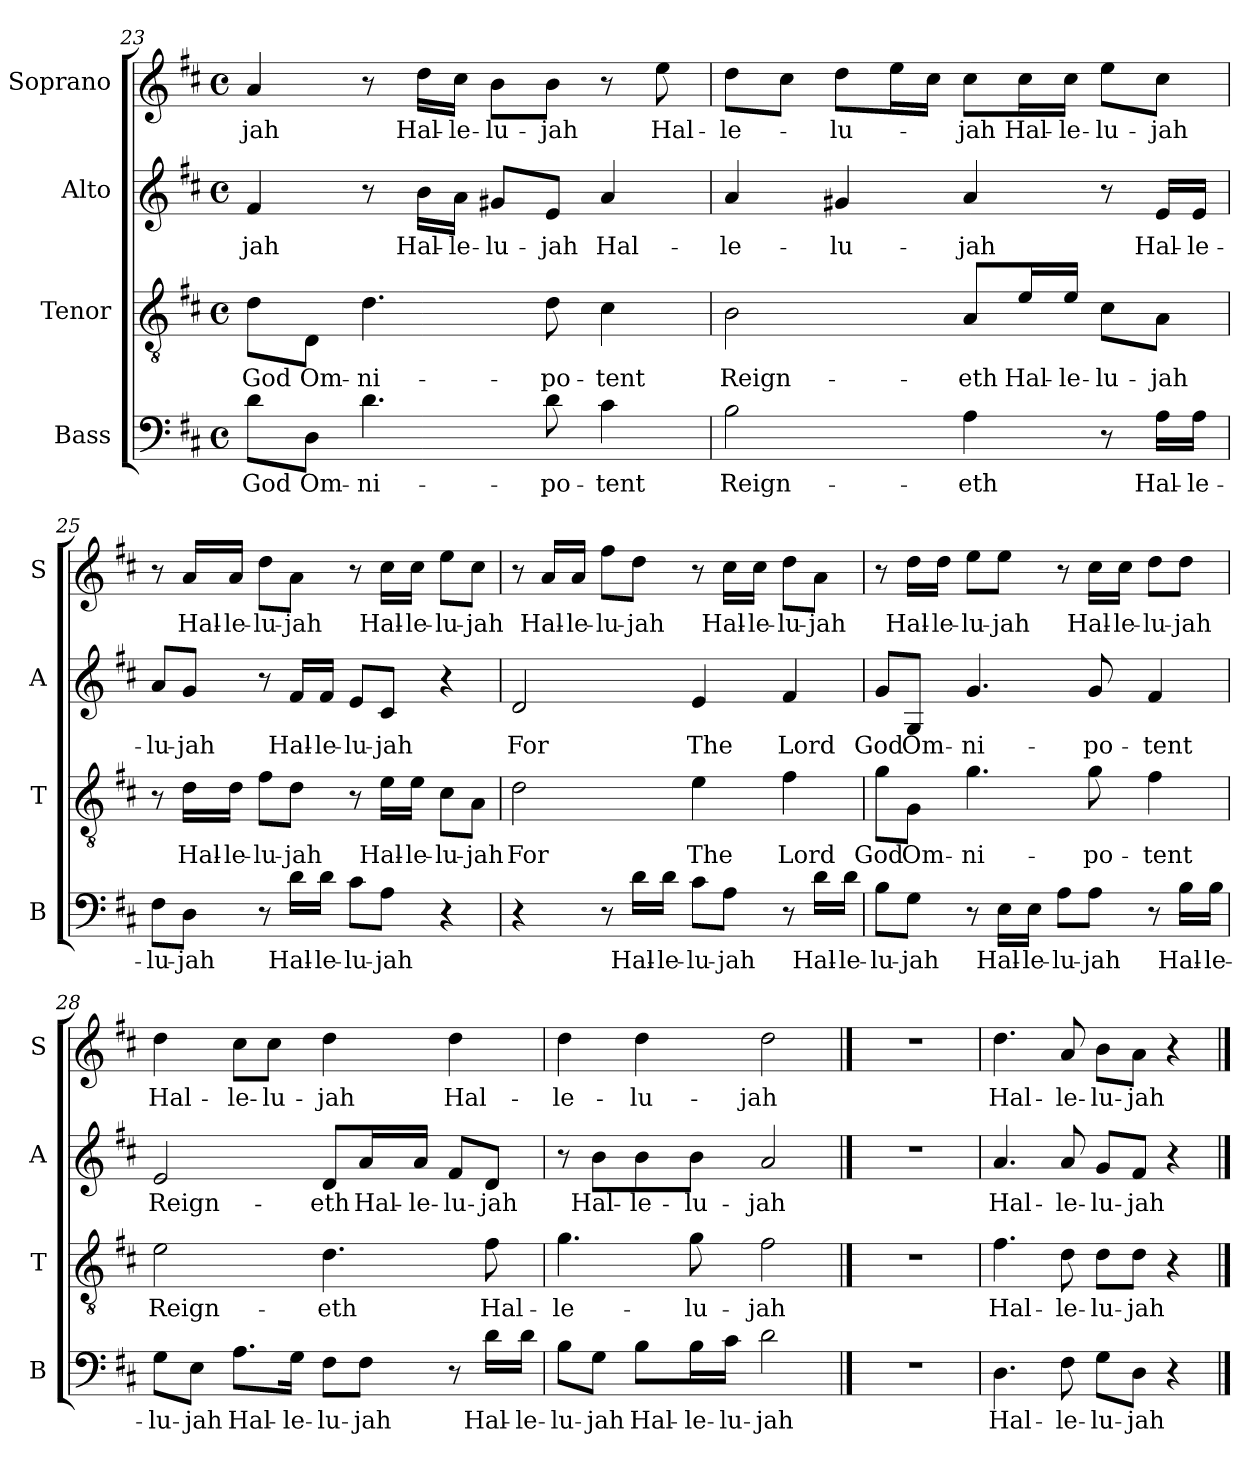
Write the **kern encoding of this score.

**kern	**text	**kern	**text	**kern	**text	**kern	**text
*part4	*part4	*part3	*part3	*part2	*part2	*part1	*part1
*staff4	*staff4	*staff3	*staff3	*staff2	*staff2	*staff1	*staff1
*I"Bass	*	*I"Tenor	*	*I"Alto	*	*I"Soprano	*
*I'B	*	*I'T	*	*I'A	*	*I'S	*
*clefF4	*	*clefGv2	*	*clefG2	*	*clefG2	*
*k[f#c#]	*	*k[f#c#]	*	*k[f#c#]	*	*k[f#c#]	*
*D:	*	*D:	*	*D:	*	*D:	*
*M4/4	*	*M4/4	*	*M4/4	*	*M4/4	*
*met(c)	*	*met(c)	*	*met(c)	*	*met(c)	*
=23	=23	=23	=23	=23	=23	=23	=23
!	!LO:LY:b	!	!LO:LY:b	!	!LO:LY:b	!	!LO:LY:b
8d\L	God	8d\L	God	4f#/	-jah	4a/	-jah
!	!LO:LY:b	!	!LO:LY:b	!	!	!	!
8D\J	Om-	8D\J	Om-	.	.	.	.
!	!LO:LY:b	!	!LO:LY:b	!	!	!	!
4.d\	-ni-	4.d\	-ni-	8r	.	8r	.
!	!	!	!	!	!LO:LY:b	!	!LO:LY:b
.	.	.	.	16b\LL	Hal-	16dd\LL	Hal-
!	!	!	!	!	!LO:LY:b	!	!LO:LY:b
.	.	.	.	16a\JJ	-le-	16cc#\JJ	-le-
!	!	!	!	!	!LO:LY:b	!	!LO:LY:b
.	.	.	.	8g#X/L	-lu-	8b\L	-lu-
!	!LO:LY:b	!	!LO:LY:b	!	!LO:LY:b	!	!LO:LY:b
8d\	-po-	8d\	-po-	8e/J	-jah	8b\J	-jah
!	!LO:LY:b	!	!LO:LY:b	!	!LO:LY:b	!	!
4c#\	-tent	4c#\	-tent	4a/	Hal-	8r	.
!	!	!	!	!	!	!	!LO:LY:b
.	.	.	.	.	.	8ee\	Hal-
=24	=24	=24	=24	=24	=24	=24	=24
!	!LO:LY:b	!	!LO:LY:b	!	!LO:LY:b	!	!LO:LY:b
2B\	Reign-	2B\	Reign-	4a/	-le-	8dd\L	-le-
.	.	.	.	.	.	8cc#\J	.
!	!	!	!	!	!LO:LY:b	!	!LO:LY:b
.	.	.	.	4g#X/	-lu-	8dd\L	-lu-
.	.	.	.	.	.	16ee\L	.
.	.	.	.	.	.	16cc#\JJ	.
!	!LO:LY:b	!	!LO:LY:b	!	!LO:LY:b	!	!LO:LY:b
4A\	-eth	8A/L	-eth	4a/	-jah	8cc#\L	-jah
!	!	!	!LO:LY:b	!	!	!	!LO:LY:b
.	.	16e/L	Hal-	.	.	16cc#\L	Hal-
!	!	!	!LO:LY:b	!	!	!	!LO:LY:b
.	.	16e/JJ	-le-	.	.	16cc#\JJ	-le-
!	!	!	!LO:LY:b	!	!	!	!LO:LY:b
8r	.	8c#\L	-lu-	8r	.	8ee\L	-lu-
!	!LO:LY:b	!	!LO:LY:b	!	!LO:LY:b	!	!LO:LY:b
16A\LL	Hal-	8A\J	-jah	16e/LL	Hal-	8cc#\J	-jah
!	!LO:LY:b	!	!	!	!LO:LY:b	!	!
16A\JJ	-le-	.	.	16e/JJ	-le-	.	.
!!LO:PB:g=z
=25	=25	=25	=25	=25	=25	=25	=25
!	!LO:LY:b	!	!	!	!LO:LY:b	!	!
8F#\L	-lu-	8r	.	8a/L	-lu-	8r	.
!	!LO:LY:b	!	!LO:LY:b	!	!LO:LY:b	!	!LO:LY:b
8D\J	-jah	16d\LL	Hal-	8g/J	-jah	16a/LL	Hal-
!	!	!	!LO:LY:b	!	!	!	!LO:LY:b
.	.	16d\JJ	-le-	.	.	16a/JJ	-le-
!	!	!	!LO:LY:b	!	!	!	!LO:LY:b
8r	.	8f#\L	-lu-	8r	.	8dd\L	-lu-
!	!LO:LY:b	!	!LO:LY:b	!	!LO:LY:b	!	!LO:LY:b
16d\LL	Hal-	8d\J	-jah	16f#/LL	Hal-	8a\J	-jah
!	!LO:LY:b	!	!	!	!LO:LY:b	!	!
16d\JJ	-le-	.	.	16f#/JJ	-le-	.	.
!	!LO:LY:b	!	!	!	!LO:LY:b	!	!
8c#\L	-lu-	8r	.	8e/L	-lu-	8r	.
!	!LO:LY:b	!	!LO:LY:b	!	!LO:LY:b	!	!LO:LY:b
8A\J	-jah	16e\LL	Hal-	8c#/J	-jah	16cc#\LL	Hal-
!	!	!	!LO:LY:b	!	!	!	!LO:LY:b
.	.	16e\JJ	-le-	.	.	16cc#\JJ	-le-
!	!	!	!LO:LY:b	!	!	!	!LO:LY:b
4r	.	8c#\L	-lu-	4r	.	8ee\L	-lu-
!	!	!	!LO:LY:b	!	!	!	!LO:LY:b
.	.	8A\J	-jah	.	.	8cc#\J	-jah
=26	=26	=26	=26	=26	=26	=26	=26
!	!	!	!LO:LY:b	!	!LO:LY:b	!	!
4r	.	2d\	For	2d/	For	8r	.
!	!	!	!	!	!	!	!LO:LY:b
.	.	.	.	.	.	16a/LL	Hal-
!	!	!	!	!	!	!	!LO:LY:b
.	.	.	.	.	.	16a/JJ	-le-
!	!	!	!	!	!	!	!LO:LY:b
8r	.	.	.	.	.	8ff#\L	-lu-
!	!LO:LY:b	!	!	!	!	!	!LO:LY:b
16d\LL	Hal-	.	.	.	.	8dd\J	-jah
!	!LO:LY:b	!	!	!	!	!	!
16d\JJ	-le-	.	.	.	.	.	.
!	!LO:LY:b	!	!LO:LY:b	!	!LO:LY:b	!	!
8c#\L	-lu-	4e\	The	4e/	The	8r	.
!	!LO:LY:b	!	!	!	!	!	!LO:LY:b
8A\J	-jah	.	.	.	.	16cc#\LL	Hal-
!	!	!	!	!	!	!	!LO:LY:b
.	.	.	.	.	.	16cc#\JJ	-le-
!	!	!	!LO:LY:b	!	!LO:LY:b	!	!LO:LY:b
8r	.	4f#\	Lord	4f#/	Lord	8dd\L	-lu-
!	!LO:LY:b	!	!	!	!	!	!LO:LY:b
16d\LL	Hal-	.	.	.	.	8a\J	-jah
!	!LO:LY:b	!	!	!	!	!	!
16d\JJ	-le-	.	.	.	.	.	.
!!LO:LB:g=z
=27	=27	=27	=27	=27	=27	=27	=27
!	!LO:LY:b	!	!LO:LY:b	!	!LO:LY:b	!	!
8B\L	-lu-	8g\L	God	8g/L	God	8r	.
!	!LO:LY:b	!	!LO:LY:b	!	!LO:LY:b	!	!LO:LY:b
8G\J	-jah	8G\J	Om-	8G/J	Om-	16dd\LL	Hal-
!	!	!	!	!	!	!	!LO:LY:b
.	.	.	.	.	.	16dd\JJ	-le-
!	!	!	!LO:LY:b	!	!LO:LY:b	!	!LO:LY:b
8r	.	4.g\	-ni-	4.g/	-ni-	8ee\L	-lu-
!	!LO:LY:b	!	!	!	!	!	!LO:LY:b
16E\LL	Hal-	.	.	.	.	8ee\J	-jah
!	!LO:LY:b	!	!	!	!	!	!
16E\JJ	-le-	.	.	.	.	.	.
!	!LO:LY:b	!	!	!	!	!	!
8A\L	-lu-	.	.	.	.	8r	.
!	!LO:LY:b	!	!LO:LY:b	!	!LO:LY:b	!	!LO:LY:b
8A\J	-jah	8g\	-po-	8g/	-po-	16cc#\LL	Hal-
!	!	!	!	!	!	!	!LO:LY:b
.	.	.	.	.	.	16cc#\JJ	-le-
!	!	!	!LO:LY:b	!	!LO:LY:b	!	!LO:LY:b
8r	.	4f#\	-tent	4f#/	-tent	8dd\L	-lu-
!	!LO:LY:b	!	!	!	!	!	!LO:LY:b
16B\LL	Hal-	.	.	.	.	8dd\J	-jah
!	!LO:LY:b	!	!	!	!	!	!
16B\JJ	-le-	.	.	.	.	.	.
!!LO:LB:g=z
=28	=28	=28	=28	=28	=28	=28	=28
!	!LO:LY:b	!	!LO:LY:b	!	!LO:LY:b	!	!LO:LY:b
8G\L	-lu-	2e\	Reign-	2e/	Reign-	4dd\	Hal-
!	!LO:LY:b	!	!	!	!	!	!
8E\J	-jah	.	.	.	.	.	.
!	!LO:LY:b	!	!	!	!	!	!LO:LY:b
8.A\L	Hal-	.	.	.	.	8cc#\L	-le-
!	!	!	!	!	!	!	!LO:LY:b
.	.	.	.	.	.	8cc#\J	-lu-
!	!LO:LY:b	!	!	!	!	!	!
16G\Jk	-le-	.	.	.	.	.	.
!	!LO:LY:b	!	!LO:LY:b	!	!LO:LY:b	!	!LO:LY:b
8F#\L	-lu-	4.d\	-eth	8d/L	-eth	4dd\	-jah
!	!LO:LY:b	!	!	!	!LO:LY:b	!	!
8F#\J	-jah	.	.	16a/L	Hal-	.	.
!	!	!	!	!	!LO:LY:b	!	!
.	.	.	.	16a/JJ	-le-	.	.
!	!	!	!	!	!LO:LY:b	!	!LO:LY:b
8r	.	.	.	8f#/L	-lu-	4dd\	Hal-
!	!LO:LY:b	!	!LO:LY:b	!	!LO:LY:b	!	!
16d\LL	Hal-	8f#\	Hal-	8d/J	-jah	.	.
!	!LO:LY:b	!	!	!	!	!	!
16d\JJ	-le-	.	.	.	.	.	.
=29	=29	=29	=29	=29	=29	=29	=29
!	!LO:LY:b	!	!LO:LY:b	!	!	!	!LO:LY:b
8B\L	-lu-	4.g\	-le-	8r	.	4dd\	-le-
!	!LO:LY:b	!	!	!	!LO:LY:b	!	!
8G\J	-jah	.	.	8b\L	Hal-	.	.
!	!LO:LY:b	!	!	!	!LO:LY:b	!	!LO:LY:b
8B\L	Hal-	.	.	8b\	-le-	4dd\	-lu-
!	!LO:LY:b	!	!LO:LY:b	!	!LO:LY:b	!	!
16B\L	-le-	8g\	-lu-	8b\J	-lu-	.	.
!	!LO:LY:b	!	!	!	!	!	!
16c#\JJ	-lu-	.	.	.	.	.	.
!	!LO:LY:b	!	!LO:LY:b	!	!LO:LY:b	!	!LO:LY:b
2d\	-jah	2f#\	-jah	2a/	-jah	2dd\	-jah
!!LO:PB:g=z
==30	==30	==30	==30	==30	==30	==30	==30
1r	.	1r	.	1r	.	1r	.
=31	=31	=31	=31	=31	=31	=31	=31
!	!LO:LY:b	!	!LO:LY:b	!	!LO:LY:b	!	!LO:LY:b
4.D\	Hal-	4.f#\	Hal-	4.a/	Hal-	4.dd\	Hal-
!	!LO:LY:b	!	!LO:LY:b	!	!LO:LY:b	!	!LO:LY:b
8F#\	-le-	8d\	-le-	8a/	-le-	8a/	-le-
!	!LO:LY:b	!	!LO:LY:b	!	!LO:LY:b	!	!LO:LY:b
8G\L	-lu-	8d\L	-lu-	8g/L	-lu-	8b\L	-lu-
!	!LO:LY:b	!	!LO:LY:b	!	!LO:LY:b	!	!LO:LY:b
8D\J	-jah	8d\J	-jah	8f#/J	-jah	8a\J	-jah
4r	.	4r	.	4r	.	4r	.
==	==	==	==	==	==	==	==
*-	*-	*-	*-	*-	*-	*-	*-
